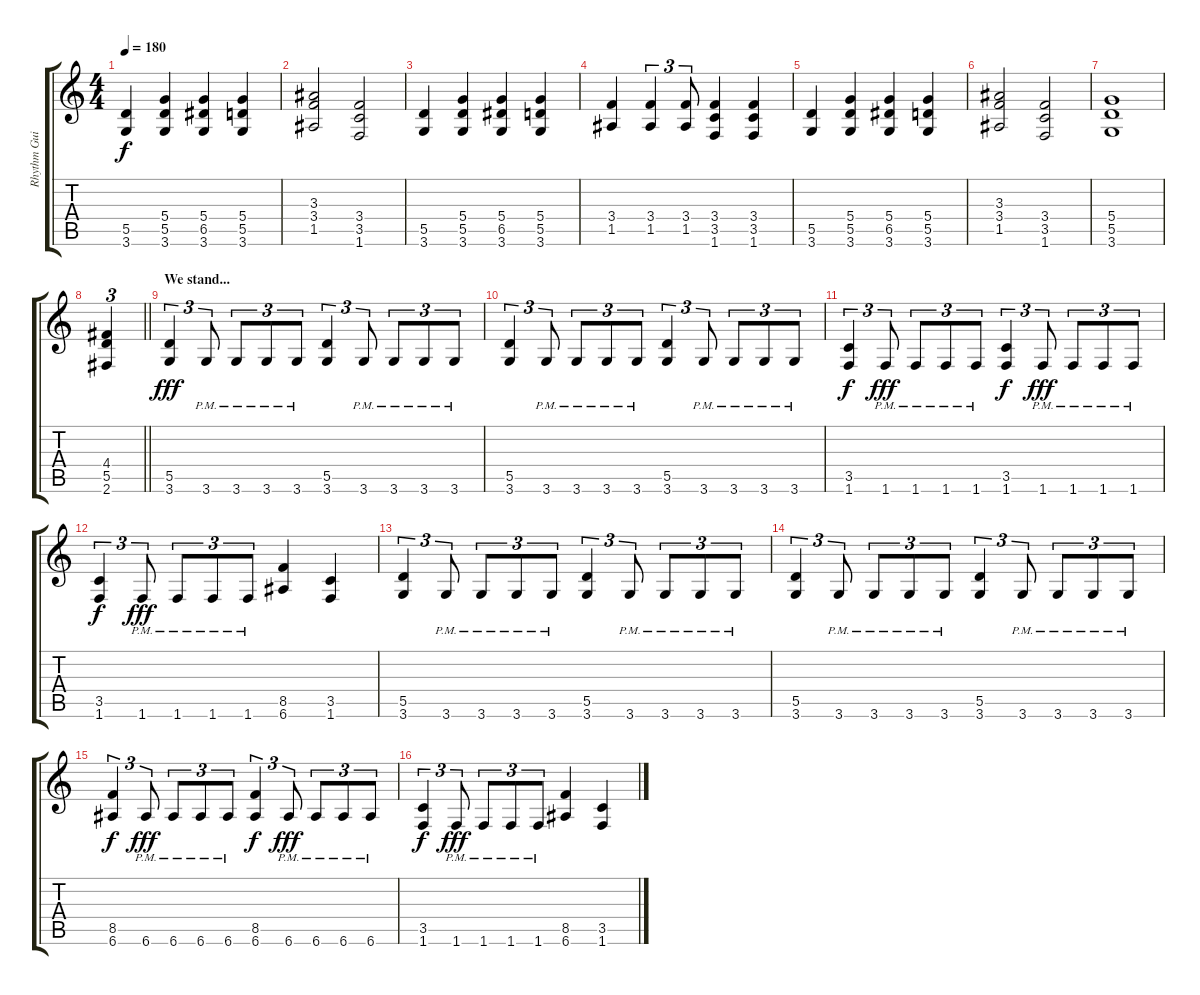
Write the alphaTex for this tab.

\track ("Rhythm Guitar" "Rhythm Gui") {instrument distortionguitar}
\staff {score tabs}
\tuning (E4 B3 G3 D3 A2 E2) {hide}
\ts (4 4)
\tempo 180
\clef g2
\ks c
(5.5 3.6).4{dy f} (5.4 5.5 3.6).4 (5.4 6.5 3.6).4 (5.4 5.5 3.6).4 |
(3.3 3.4 1.5).2 (3.4 3.5 1.6).2 |
(5.5 3.6).4 (5.4 5.5 3.6).4 (5.4 6.5 3.6).4 (5.4 5.5 3.6).4 |
(3.4 1.5).4 (3.4 1.5).4{tu (3 2)} (3.4 1.5).8{tu (3 2)} (3.4 3.5 1.6).4 (3.4 3.5 1.6).4 |
(5.5 3.6).4 (5.4 5.5 3.6).4 (5.4 6.5 3.6).4 (5.4 5.5 3.6).4 |
(3.3 3.4 1.5).2 (3.4 3.5 1.6).2 |
(5.4 5.5 3.6).1 |
\barLineRight lightlight
(4.4 5.5 2.6).4{tu (3 2)} |
\section ("" "We stand...")
(5.5 3.6).4{tu (3 2) dy fff} 3.6{pm}.8{tu (3 2)} 3.6{pm}.8{tu (3 2)} 3.6{pm}.8{tu (3 2)} 3.6{pm}.8{tu (3 2)} (5.5 3.6).4{tu (3 2)} 3.6{pm}.8{tu (3 2)} 3.6{pm}.8{tu (3 2)} 3.6{pm}.8{tu (3 2)} 3.6{pm}.8{tu (3 2)} |
(5.5 3.6).4{tu (3 2)} 3.6{pm}.8{tu (3 2)} 3.6{pm}.8{tu (3 2)} 3.6{pm}.8{tu (3 2)} 3.6{pm}.8{tu (3 2)} (5.5 3.6).4{tu (3 2)} 3.6{pm}.8{tu (3 2)} 3.6{pm}.8{tu (3 2)} 3.6{pm}.8{tu (3 2)} 3.6{pm}.8{tu (3 2)} |
(3.5 1.6).4{tu (3 2) dy f} 1.6{pm}.8{tu (3 2) dy fff} 1.6{pm}.8{tu (3 2)} 1.6{pm}.8{tu (3 2)} 1.6{pm}.8{tu (3 2)} (3.5 1.6).4{tu (3 2) dy f} 1.6{pm}.8{tu (3 2) dy fff} 1.6{pm}.8{tu (3 2)} 1.6{pm}.8{tu (3 2)} 1.6{pm}.8{tu (3 2)} |
(3.5 1.6).4{tu (3 2) dy f} 1.6{pm}.8{tu (3 2) dy fff} 1.6{pm}.8{tu (3 2)} 1.6{pm}.8{tu (3 2)} 1.6{pm}.8{tu (3 2)} (8.5 6.6).4 (3.5 1.6).4 |
(5.5 3.6).4{tu (3 2)} 3.6{pm}.8{tu (3 2)} 3.6{pm}.8{tu (3 2)} 3.6{pm}.8{tu (3 2)} 3.6{pm}.8{tu (3 2)} (5.5 3.6).4{tu (3 2)} 3.6{pm}.8{tu (3 2)} 3.6{pm}.8{tu (3 2)} 3.6{pm}.8{tu (3 2)} 3.6{pm}.8{tu (3 2)} |
(5.5 3.6).4{tu (3 2)} 3.6{pm}.8{tu (3 2)} 3.6{pm}.8{tu (3 2)} 3.6{pm}.8{tu (3 2)} 3.6{pm}.8{tu (3 2)} (5.5 3.6).4{tu (3 2)} 3.6{pm}.8{tu (3 2)} 3.6{pm}.8{tu (3 2)} 3.6{pm}.8{tu (3 2)} 3.6{pm}.8{tu (3 2)} |
(8.5 6.6).4{tu (3 2) dy f} 6.6{pm}.8{tu (3 2) dy fff} 6.6{pm}.8{tu (3 2)} 6.6{pm}.8{tu (3 2)} 6.6{pm}.8{tu (3 2)} (8.5 6.6).4{tu (3 2) dy f} 6.6{pm}.8{tu (3 2) dy fff} 6.6{pm}.8{tu (3 2)} 6.6{pm}.8{tu (3 2)} 6.6{pm}.8{tu (3 2)} |
(3.5 1.6).4{tu (3 2) dy f} 1.6{pm}.8{tu (3 2) dy fff} 1.6{pm}.8{tu (3 2)} 1.6{pm}.8{tu (3 2)} 1.6{pm}.8{tu (3 2)} (8.5 6.6).4 (3.5 1.6).4
